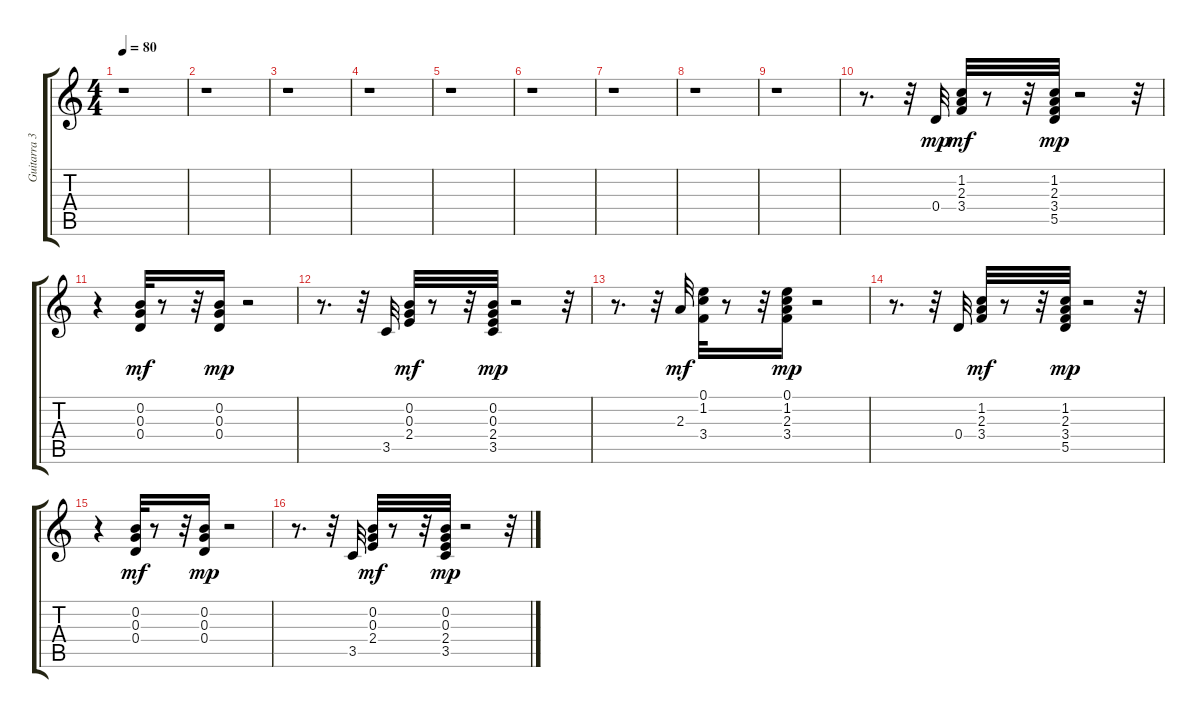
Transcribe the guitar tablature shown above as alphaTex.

\track ("Guitarra 3" "Guitarra 3") {instrument acousticguitarsteel}
\staff {score tabs}
\tuning (E4 B3 G3 D3 A2 E2) {hide}
\ts (4 4)
\tempo 80
\clef g2
\ks c
r.1{dy mp} |
r.1 |
r.1 |
r.1 |
r.1 |
r.1 |
r.1 |
r.1 |
r.1 |
r.8{d} r.32 0.4.32 (1.2 2.3 3.4).32{dy mf} r.8 r.32 (1.2 2.3 3.4 5.5).32{dy mp} r.2 r.32 |
r.4 (0.2 0.3 0.4).32{dy mf} r.8 r.32 (0.2 0.3 0.4).16{dy mp} r.2 |
r.8{d} r.32 3.5.32 (0.2 0.3 2.4).32{dy mf} r.8 r.32 (0.2 0.3 2.4 3.5).32{dy mp} r.2 r.32 |
r.8{d} r.32 2.3.32{dy mf} (0.1 1.2 3.4).32 r.8 r.32 (0.1 1.2 2.3 3.4).16{dy mp} r.2 |
r.8{d} r.32 0.4.32 (1.2 2.3 3.4).32{dy mf} r.8 r.32 (1.2 2.3 3.4 5.5).32{dy mp} r.2 r.32 |
r.4 (0.2 0.3 0.4).32{dy mf} r.8 r.32 (0.2 0.3 0.4).16{dy mp} r.2 |
r.8{d} r.32 3.5.32 (0.2 0.3 2.4).32{dy mf} r.8 r.32 (0.2 0.3 2.4 3.5).32{dy mp} r.2 r.32
